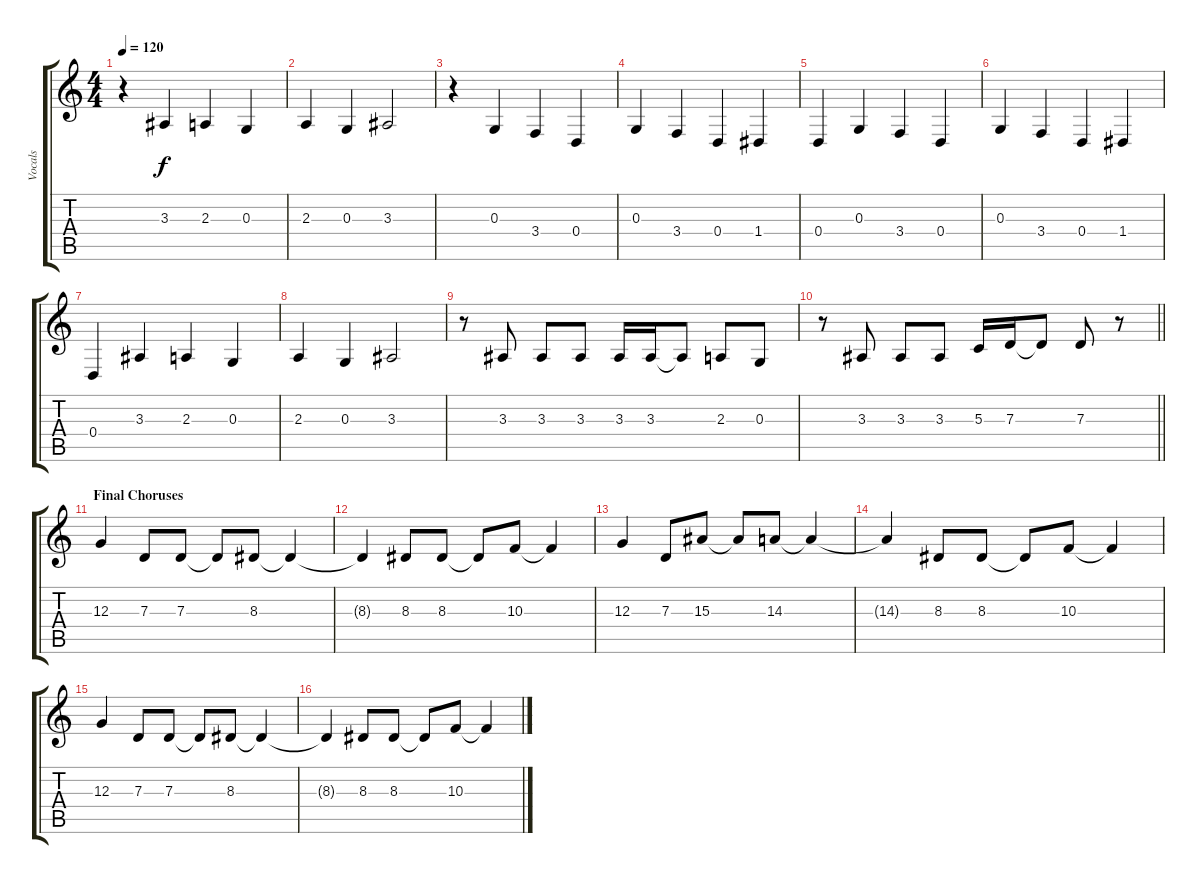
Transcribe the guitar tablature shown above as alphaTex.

\track ("Vocals" "Vocals") {instrument lead6voice}
\staff {score tabs}
\tuning (E4 B3 G3 D3 A2 D2) {hide}
\ts (4 4)
\tempo 120
\clef g2
\ks c
r.4{dy f} 3.3.4 2.3.4 0.3.4 |
2.3.4 0.3.4 3.3.2 |
r.4 0.3.4 3.4.4 0.4.4 |
0.3.4 3.4.4 0.4.4 1.4.4 |
0.4.4 0.3.4 3.4.4 0.4.4 |
0.3.4 3.4.4 0.4.4 1.4.4 |
0.4.4 3.3.4 2.3.4 0.3.4 |
2.3.4 0.3.4 3.3.2 |
r.8 3.3.8 3.3.8 3.3.8 3.3.16 3.3.16 3.3{t}.8 2.3.8 0.3.8 |
\barLineRight lightlight
r.8 3.3.8 3.3.8 3.3.8 5.3.16 7.3.16 7.3{t}.8 7.3.8 r.8 |
\section ("" "Final Choruses")
12.3.4 7.3.8 7.3.8 7.3{t}.8 8.3.8 8.3{t}.4 |
8.3{t}.4 8.3.8 8.3.8 8.3{t}.8 10.3.8 10.3{t}.4 |
12.3.4 7.3.8 15.3.8 15.3{t}.8 14.3.8 14.3{t}.4 |
14.3{t}.4 8.3.8 8.3.8 8.3{t}.8 10.3.8 10.3{t}.4 |
12.3.4 7.3.8 7.3.8 7.3{t}.8 8.3.8 8.3{t}.4 |
8.3{t}.4 8.3.8 8.3.8 8.3{t}.8 10.3.8 10.3{t}.4
